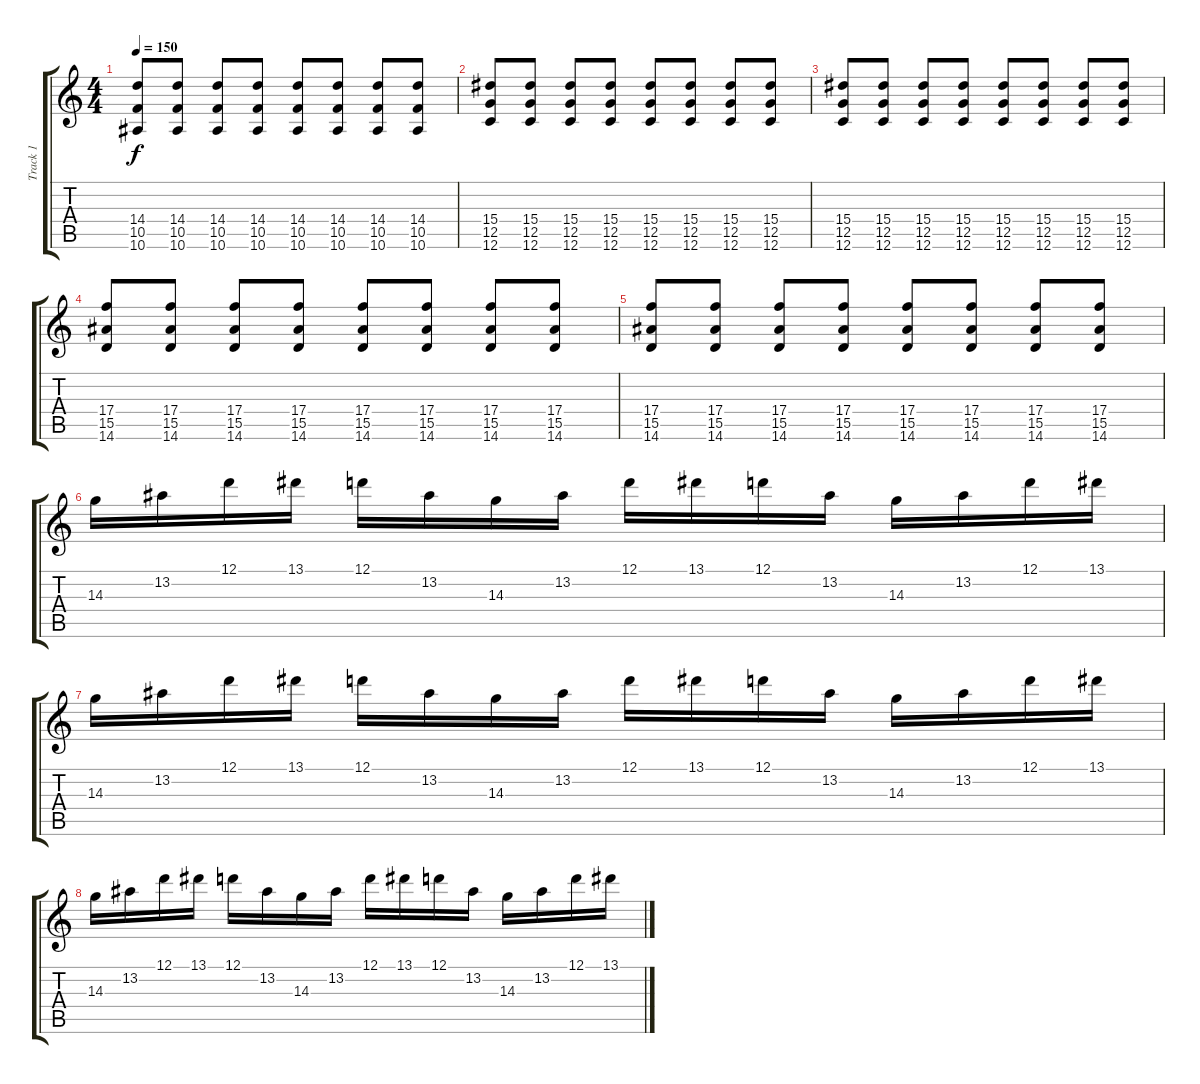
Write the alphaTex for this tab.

\track ("Track 1" "Track 1") {instrument distortionguitar}
\staff {score tabs}
\tuning (D4 A3 F3 C3 G2 C2) {hide}
\ts (4 4)
\tempo 150
\clef g2
\ks c
(14.4 10.5 10.6).8{dy f} (14.4 10.5 10.6).8 (14.4 10.5 10.6).8 (14.4 10.5 10.6).8 (14.4 10.5 10.6).8 (14.4 10.5 10.6).8 (14.4 10.5 10.6).8 (14.4 10.5 10.6).8 |
(15.4 12.5 12.6).8 (15.4 12.5 12.6).8 (15.4 12.5 12.6).8 (15.4 12.5 12.6).8 (15.4 12.5 12.6).8 (15.4 12.5 12.6).8 (15.4 12.5 12.6).8 (15.4 12.5 12.6).8 |
(15.4 12.5 12.6).8 (15.4 12.5 12.6).8 (15.4 12.5 12.6).8 (15.4 12.5 12.6).8 (15.4 12.5 12.6).8 (15.4 12.5 12.6).8 (15.4 12.5 12.6).8 (15.4 12.5 12.6).8 |
(17.4 15.5 14.6).8 (17.4 15.5 14.6).8 (17.4 15.5 14.6).8 (17.4 15.5 14.6).8 (17.4 15.5 14.6).8 (17.4 15.5 14.6).8 (17.4 15.5 14.6).8 (17.4 15.5 14.6).8 |
(17.4 15.5 14.6).8 (17.4 15.5 14.6).8 (17.4 15.5 14.6).8 (17.4 15.5 14.6).8 (17.4 15.5 14.6).8 (17.4 15.5 14.6).8 (17.4 15.5 14.6).8 (17.4 15.5 14.6).8 |
14.3.16 13.2.16 12.1.16 13.1.16 12.1.16 13.2.16 14.3.16 13.2.16 12.1.16 13.1.16 12.1.16 13.2.16 14.3.16 13.2.16 12.1.16 13.1.16 |
14.3.16 13.2.16 12.1.16 13.1.16 12.1.16 13.2.16 14.3.16 13.2.16 12.1.16 13.1.16 12.1.16 13.2.16 14.3.16 13.2.16 12.1.16 13.1.16 |
14.3.16 13.2.16 12.1.16 13.1.16 12.1.16 13.2.16 14.3.16 13.2.16 12.1.16 13.1.16 12.1.16 13.2.16 14.3.16 13.2.16 12.1.16 13.1.16
